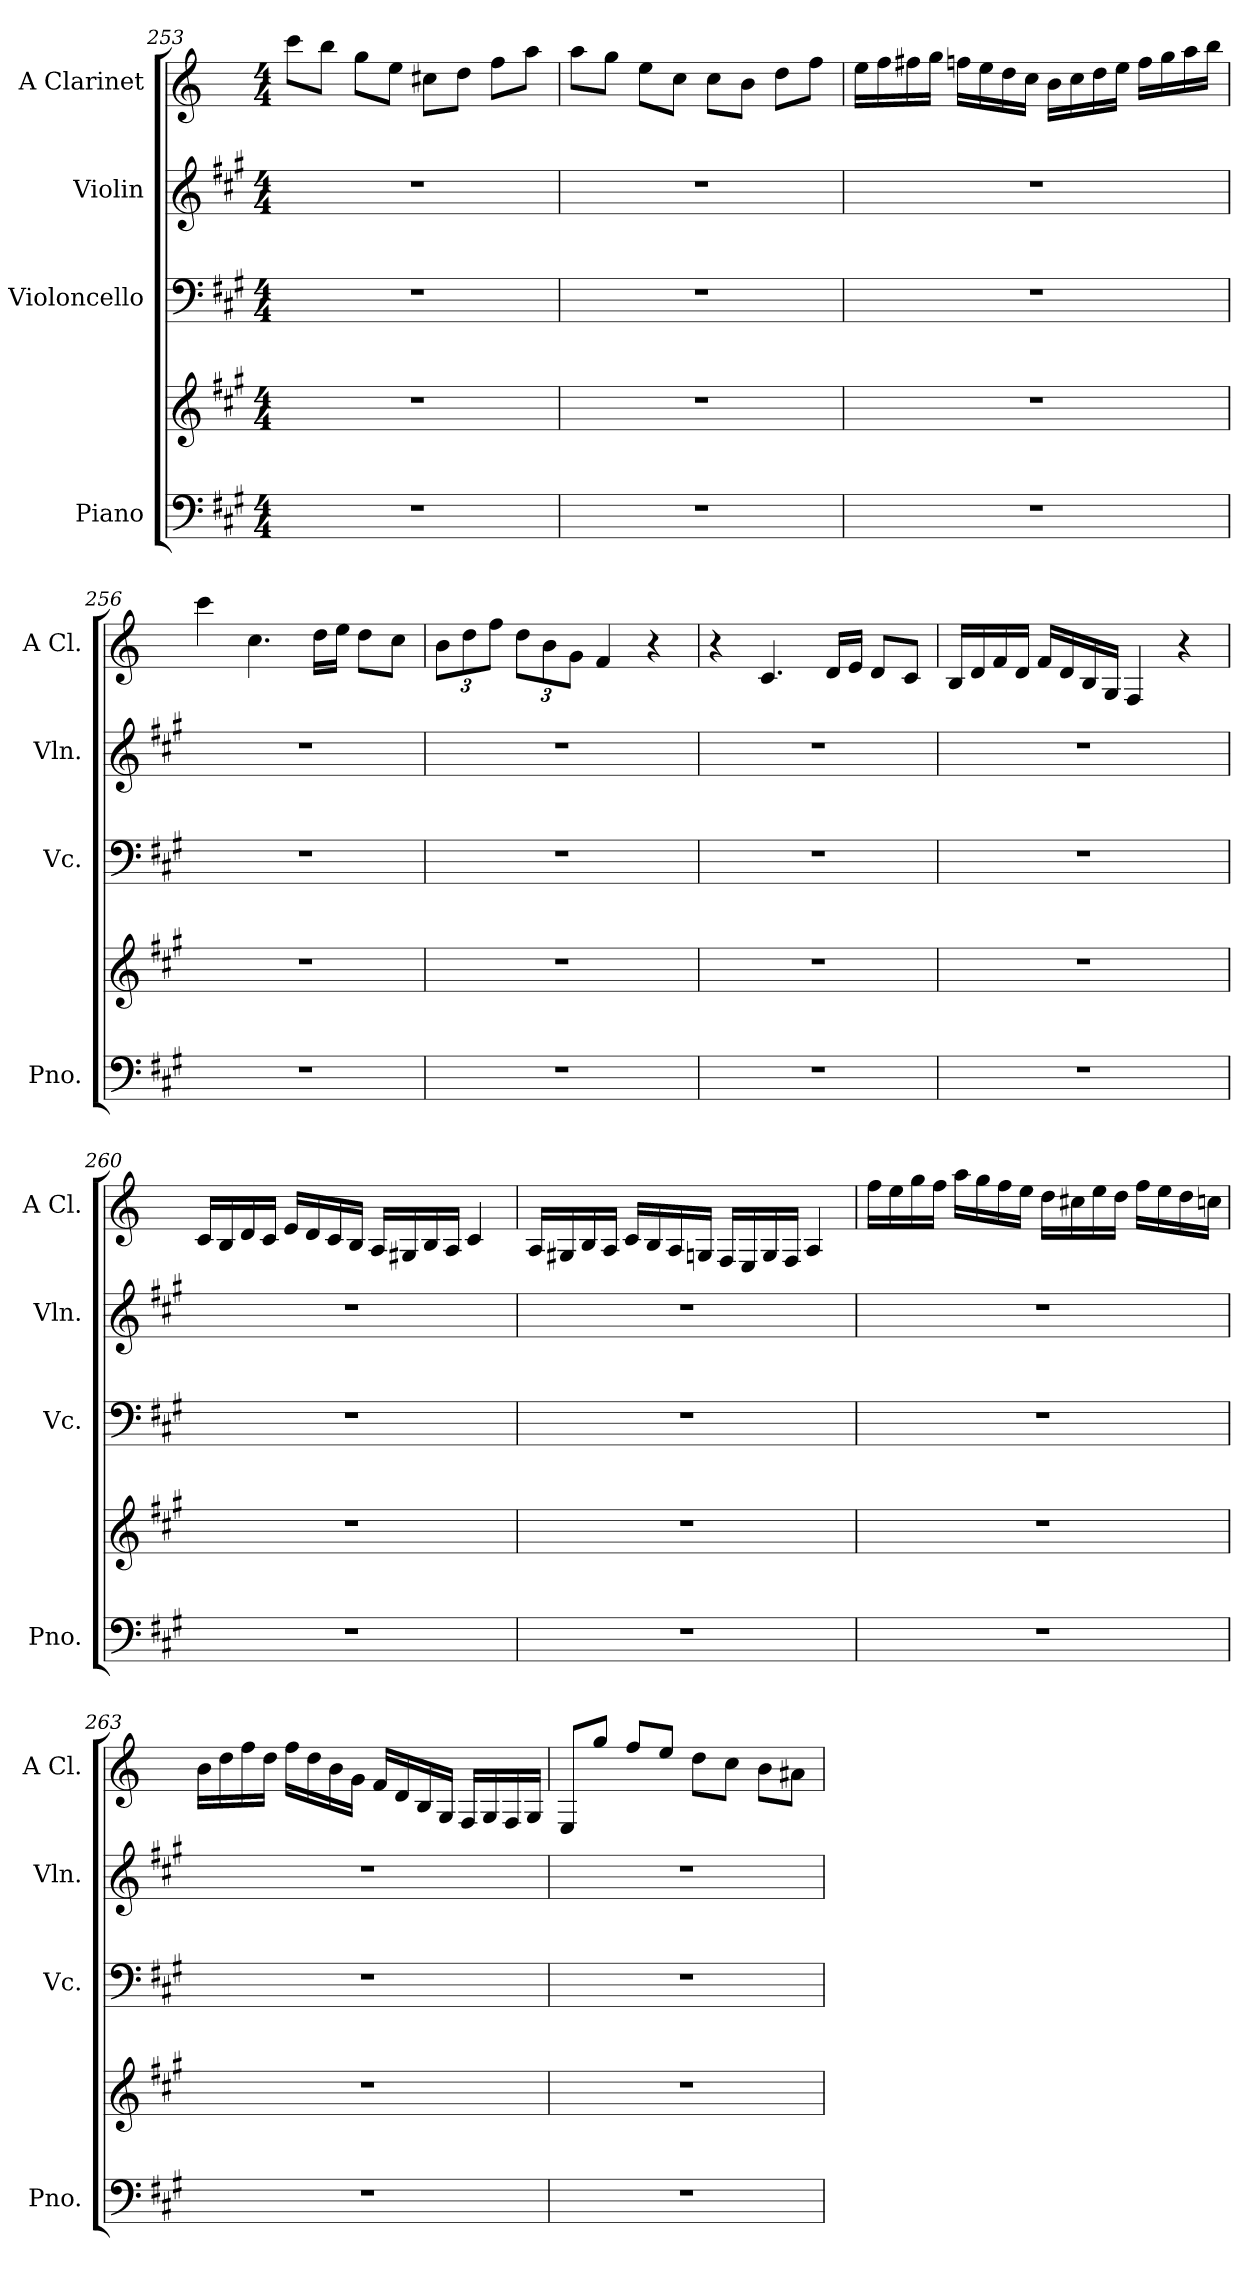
**kern	**kern	**kern	**kern	**kern
*part4	*part4	*part3	*part2	*part1
*staff5	*staff4	*staff3	*staff2	*staff1
*I"Piano	*	*I"Violoncello	*I"Violin	*I"A Clarinet
*I'Pno.	*	*I'Vc.	*I'Vln.	*I'A Cl.
!!LO:LB:g=z
*clefF4	*clefG2	*clefF4	*clefG2	*clefG2
*	*	*	*	*ITrd2c3
*k[f#c#g#]	*k[f#c#g#]	*k[f#c#g#]	*k[f#c#g#]	*k[f#c#g#]
*M4/4	*M4/4	*M4/4	*M4/4	*M4/4
=253	=253	=253	=253	=253
1r	1r	1r	1r	8aa\L
.	.	.	.	8gg#\J
.	.	.	.	8ee\L
.	.	.	.	8cc#\J
.	.	.	.	8a#X\L
.	.	.	.	8b\J
.	.	.	.	8dd\L
.	.	.	.	8ff#\J
=254	=254	=254	=254	=254
1r	1r	1r	1r	8ff#\L
.	.	.	.	8ee\J
.	.	.	.	8cc#\L
.	.	.	.	8a\J
.	.	.	.	8a\L
.	.	.	.	8g#\J
.	.	.	.	8b\L
.	.	.	.	8dd\J
=255	=255	=255	=255	=255
1r	1r	1r	1r	16cc#\LL
.	.	.	.	16dd\
.	.	.	.	16dd#X\
.	.	.	.	16ee\JJ
.	.	.	.	16ddn\LL
.	.	.	.	16cc#\
.	.	.	.	16b\
.	.	.	.	16a\JJ
.	.	.	.	16g#\LL
.	.	.	.	16a\
.	.	.	.	16b\
.	.	.	.	16cc#\JJ
.	.	.	.	16dd\LL
.	.	.	.	16ee\
.	.	.	.	16ff#\
.	.	.	.	16gg#\JJ
=256	=256	=256	=256	=256
1r	1r	1r	1r	4aa\
.	.	.	.	4.a\
.	.	.	.	16b\LL
.	.	.	.	16cc#\JJ
.	.	.	.	8b\L
.	.	.	.	8a\J
!!LO:LB:g=z
=257	=257	=257	=257	=257
1r	1r	1r	1r	12g#\L
.	.	.	.	12b\
.	.	.	.	12dd\J
.	.	.	.	12b\L
.	.	.	.	12g#\
.	.	.	.	12e\J
.	.	.	.	4d/
.	.	.	.	4r
=258	=258	=258	=258	=258
1r	1r	1r	1r	4r
.	.	.	.	4.A/
.	.	.	.	16B/LL
.	.	.	.	16c#/JJ
.	.	.	.	8B/L
.	.	.	.	8A/J
=259	=259	=259	=259	=259
1r	1r	1r	1r	16G#/LL
.	.	.	.	16B/
.	.	.	.	16d/
.	.	.	.	16B/JJ
.	.	.	.	16d/LL
.	.	.	.	16B/
.	.	.	.	16G#/
.	.	.	.	16E/JJ
.	.	.	.	4D/
.	.	.	.	4r
=260	=260	=260	=260	=260
1r	1r	1r	1r	16A/LL
.	.	.	.	16G#/
.	.	.	.	16B/
.	.	.	.	16A/JJ
.	.	.	.	16c#/LL
.	.	.	.	16B/
.	.	.	.	16A/
.	.	.	.	16G#/JJ
.	.	.	.	16F#/LL
.	.	.	.	16E#X/
.	.	.	.	16G#/
.	.	.	.	16F#/JJ
.	.	.	.	4A/
!!LO:LB:g=z
=261	=261	=261	=261	=261
1r	1r	1r	1r	16F#/LL
.	.	.	.	16E#X/
.	.	.	.	16G#/
.	.	.	.	16F#/JJ
.	.	.	.	16A/LL
.	.	.	.	16G#/
.	.	.	.	16F#/
.	.	.	.	16En/JJ
.	.	.	.	16D/LL
.	.	.	.	16C#/
.	.	.	.	16E/
.	.	.	.	16D/JJ
.	.	.	.	4F#/
=262	=262	=262	=262	=262
1r	1r	1r	1r	16dd\LL
.	.	.	.	16cc#\
.	.	.	.	16ee\
.	.	.	.	16dd\JJ
.	.	.	.	16ff#\LL
.	.	.	.	16ee\
.	.	.	.	16dd\
.	.	.	.	16cc#\JJ
.	.	.	.	16b\LL
.	.	.	.	16a#X\
.	.	.	.	16cc#\
.	.	.	.	16b\JJ
.	.	.	.	16dd\LL
.	.	.	.	16cc#\
.	.	.	.	16b\
.	.	.	.	16an\JJ
!!LO:LB:g=z
=263	=263	=263	=263	=263
1r	1r	1r	1r	16g#\LL
.	.	.	.	16b\
.	.	.	.	16dd\
.	.	.	.	16b\JJ
.	.	.	.	16dd\LL
.	.	.	.	16b\
.	.	.	.	16g#\
.	.	.	.	16e\JJ
.	.	.	.	16d/LL
.	.	.	.	16B/
.	.	.	.	16G#/
.	.	.	.	16E/JJ
.	.	.	.	16D/LL
.	.	.	.	16E/
.	.	.	.	16D/
.	.	.	.	16E/JJ
=264	=264	=264	=264	=264
1r	1r	1r	1r	8C#/L
.	.	.	.	8ee/J
.	.	.	.	8dd/L
.	.	.	.	8cc#/J
.	.	.	.	8b\L
.	.	.	.	8a\J
.	.	.	.	8g#\L
.	.	.	.	8f##X\J
=	=	=	=	=
*-	*-	*-	*-	*-
